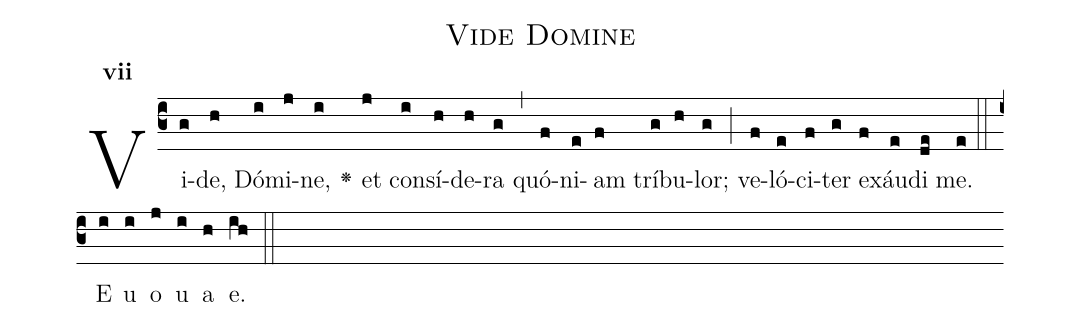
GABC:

name:Vide Domine;
office-part:Antiphona;
mode:7;
%%
initial-style: 1;
name: Vide Domine
book: Antiphonae & Responsoria/Tomus II, p. 123;
occasion: Hebdomada Sancta Feria V;
office-part: Laudes Ant 1;
user-notes: ;
commentary: ;
annotation: 7c2;
centering-scheme: english;
fontsize: 12;
font: OFLSortsMillGoudy;
height: 11;
width: 4.5;
%%
(c3)Vi(g)de,(h) Dó(i)mi(j)ne,(i) <v>\greheightstar</v>() et(j) con(i)sí(h)de(h)ra(g) (,) quó(f)ni(e)am(f) trí(g)bu(h)lor;(g) (;) ve(f)ló(e)ci(f)ter(g) ex(f)áu(e)di(de) me.(e) (::)
E(i) u(i) o(j) u(i) a(h) e.(ih) (::)
